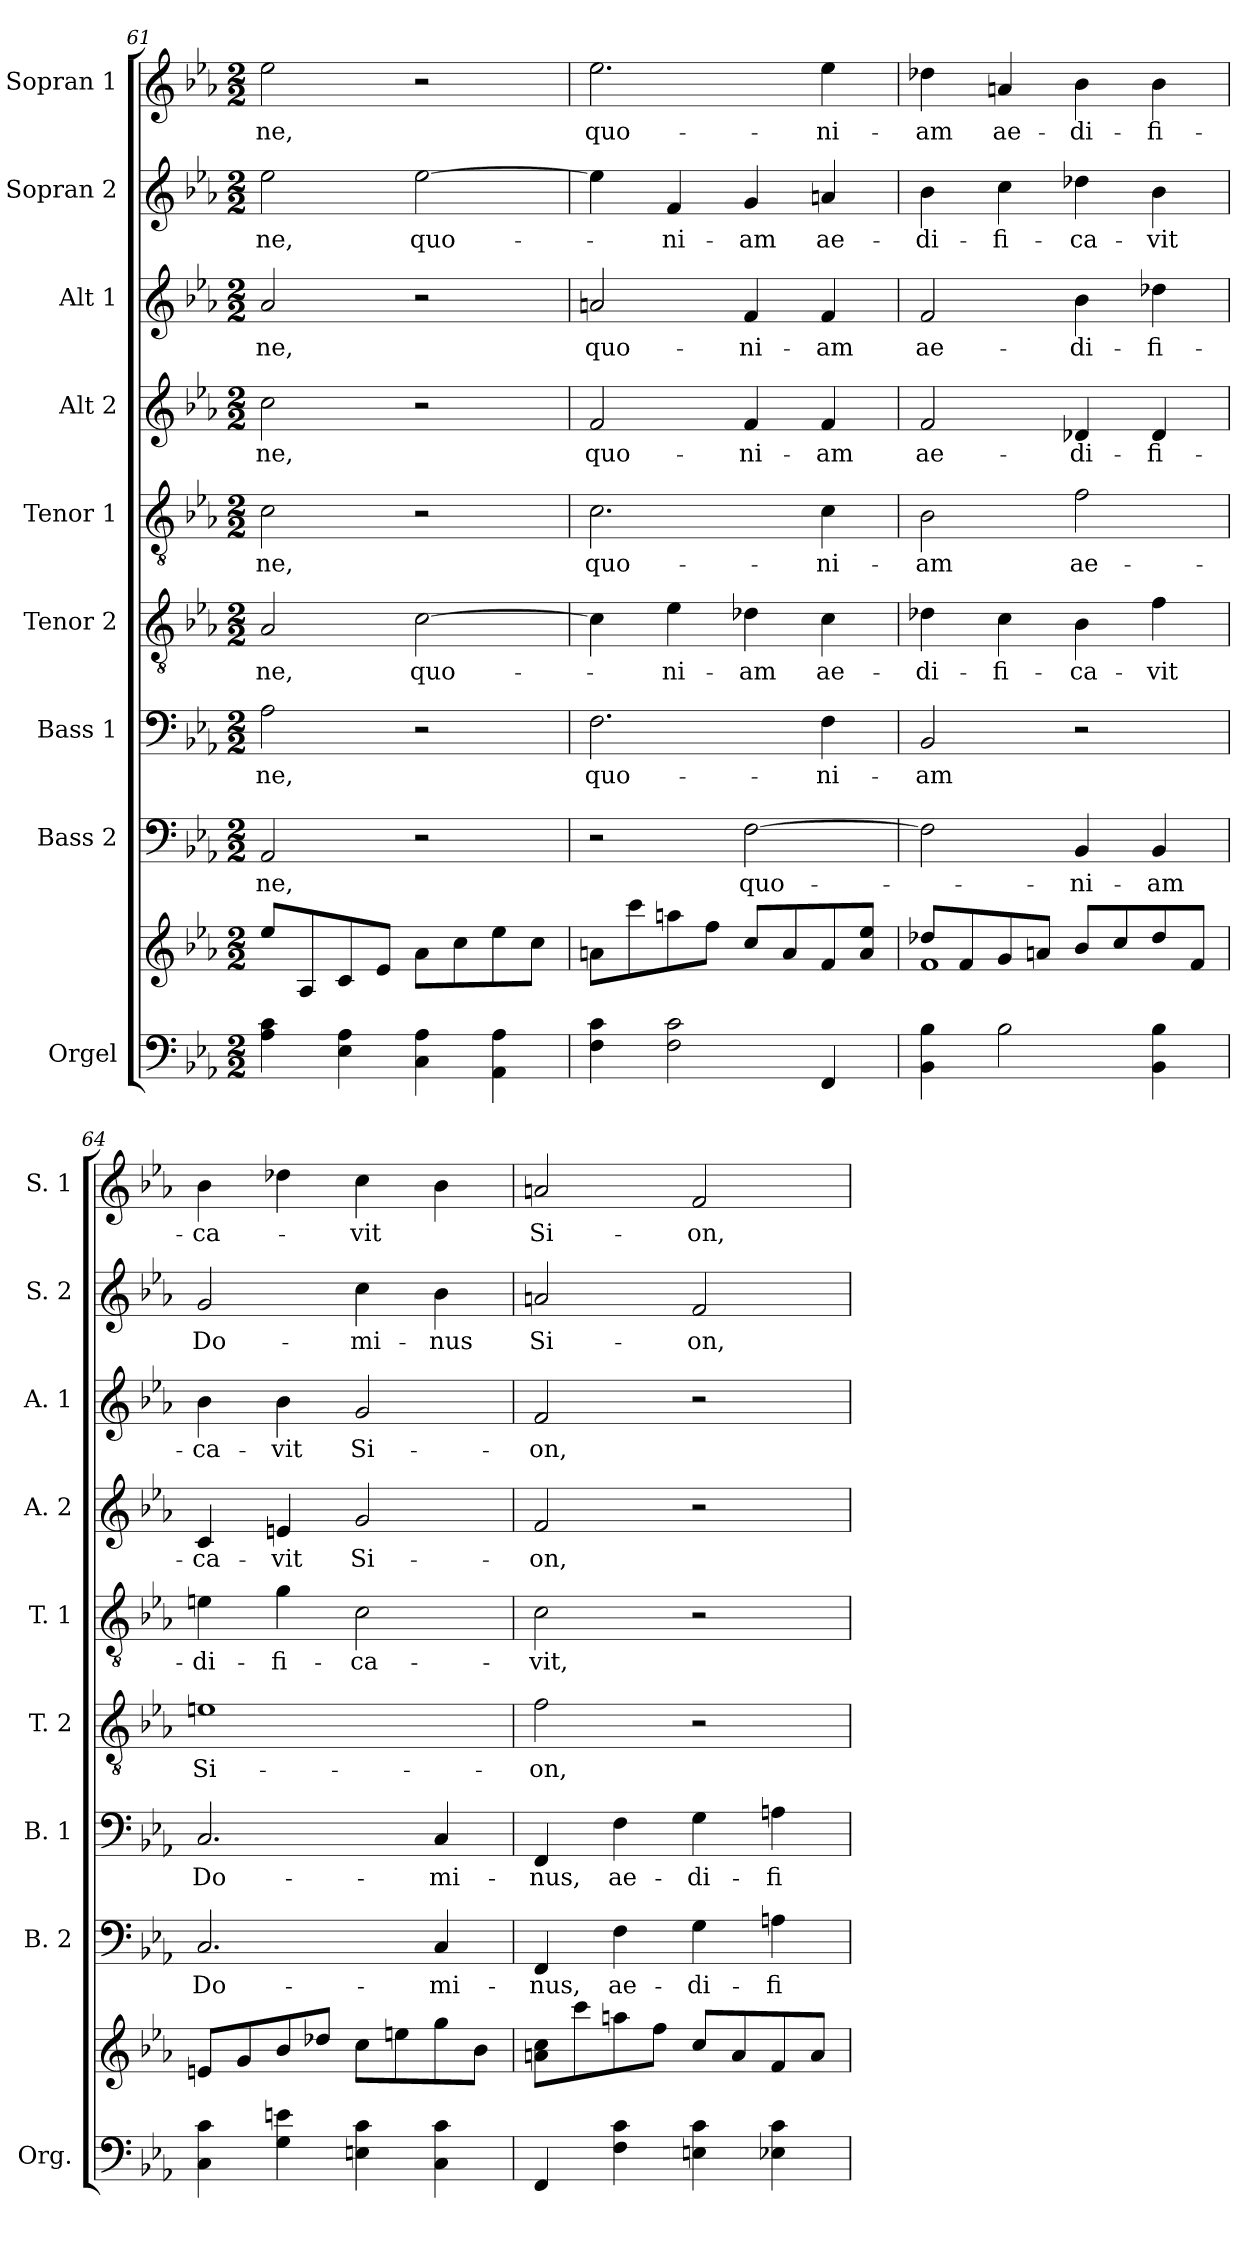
**kern	**kern	**kern	**text	**kern	**text	**kern	**text	**kern	**text	**kern	**text	**kern	**text	**kern	**text	**kern	**text
*part9	*part9	*part8	*part8	*part7	*part7	*part6	*part6	*part5	*part5	*part4	*part4	*part3	*part3	*part2	*part2	*part1	*part1
*staff10	*staff9	*staff8	*staff8	*staff7	*staff7	*staff6	*staff6	*staff5	*staff5	*staff4	*staff4	*staff3	*staff3	*staff2	*staff2	*staff1	*staff1
*I"Orgel	*	*I"Bass 2	*	*I"Bass 1	*	*I"Tenor 2	*	*I"Tenor 1	*	*I"Alt 2	*	*I"Alt 1	*	*I"Sopran 2	*	*I"Sopran 1	*
*I'Org.	*	*I'B. 2	*	*I'B. 1	*	*I'T. 2	*	*I'T. 1	*	*I'A. 2	*	*I'A. 1	*	*I'S. 2	*	*I'S. 1	*
*clefF4	*clefG2	*clefF4	*	*clefF4	*	*clefGv2	*	*clefGv2	*	*clefG2	*	*clefG2	*	*clefG2	*	*clefG2	*
*k[b-e-a-]	*k[b-e-a-]	*k[b-e-a-]	*	*k[b-e-a-]	*	*k[b-e-a-]	*	*k[b-e-a-]	*	*k[b-e-a-]	*	*k[b-e-a-]	*	*k[b-e-a-]	*	*k[b-e-a-]	*
*E-:	*E-:	*E-:	*	*E-:	*	*E-:	*	*E-:	*	*E-:	*	*E-:	*	*E-:	*	*E-:	*
*M2/2	*M2/2	*M2/2	*	*M2/2	*	*M2/2	*	*M2/2	*	*M2/2	*	*M2/2	*	*M2/2	*	*M2/2	*
=61	=61	=61	=61	=61	=61	=61	=61	=61	=61	=61	=61	=61	=61	=61	=61	=61	=61
!	!	!	!LO:LY:b	!	!LO:LY:b	!	!LO:LY:b	!	!LO:LY:b	!	!LO:LY:b	!	!LO:LY:b	!	!LO:LY:b	!	!LO:LY:b
4A-\ 4c\	8ee-/L	2AA-/	-ne,	2A-\	-ne,	2A-/	-ne,	2c\	-ne,	2cc\	-ne,	2a-/	-ne,	2ee-\	-ne,	2ee-\	-ne,
.	8A-/	.	.	.	.	.	.	.	.	.	.	.	.	.	.	.	.
4E-\ 4A-\	8c/	.	.	.	.	.	.	.	.	.	.	.	.	.	.	.	.
.	8e-/J	.	.	.	.	.	.	.	.	.	.	.	.	.	.	.	.
!	!	!	!	!	!	!	!LO:LY:b	!	!	!	!	!	!	!	!LO:LY:b	!	!
4C\ 4A-\	8a-\L	2r	.	2r	.	[2c\	quo-	2r	.	2r	.	2r	.	[2ee-\	quo-	2r	.
.	8cc\	.	.	.	.	.	.	.	.	.	.	.	.	.	.	.	.
4AA-\ 4A-\	8ee-\	.	.	.	.	.	.	.	.	.	.	.	.	.	.	.	.
.	8cc\J	.	.	.	.	.	.	.	.	.	.	.	.	.	.	.	.
!!LO:PB:g=z
=62	=62	=62	=62	=62	=62	=62	=62	=62	=62	=62	=62	=62	=62	=62	=62	=62	=62
!	!	!	!	!	!LO:LY:b	!	!	!	!LO:LY:b	!	!LO:LY:b	!	!LO:LY:b	!	!	!	!LO:LY:b
4F\ 4c\	8an\L	2r	.	2.F\	quo-	4c\]	.	2.c\	quo-	2f/	quo-	2an/	quo-	4ee-\]	.	2.ee-\	quo-
.	8ccc\	.	.	.	.	.	.	.	.	.	.	.	.	.	.	.	.
!	!	!	!	!	!	!	!LO:LY:b	!	!	!	!	!	!	!	!LO:LY:b	!	!
2F\ 2c\	8aan\	.	.	.	.	4e-\	-ni-	.	.	.	.	.	.	4f/	-ni-	.	.
.	8ff\J	.	.	.	.	.	.	.	.	.	.	.	.	.	.	.	.
!	!	!	!LO:LY:b	!	!	!	!LO:LY:b	!	!	!	!LO:LY:b	!	!LO:LY:b	!	!LO:LY:b	!	!
.	8cc/L	[2F\	quo-	.	.	4d-X\	-am	.	.	4f/	-ni-	4f/	-ni-	4g/	-am	.	.
.	8a/	.	.	.	.	.	.	.	.	.	.	.	.	.	.	.	.
!	!	!	!	!	!LO:LY:b	!	!LO:LY:b	!	!LO:LY:b	!	!LO:LY:b	!	!LO:LY:b	!	!LO:LY:b	!	!LO:LY:b
4FF/	8f/	.	.	4F\	-ni-	4c\	ae-	4c\	-ni-	4f/	-am	4f/	-am	4an/	ae-	4ee-\	-ni-
.	8a/ 8ee-/J	.	.	.	.	.	.	.	.	.	.	.	.	.	.	.	.
=63	=63	=63	=63	=63	=63	=63	=63	=63	=63	=63	=63	=63	=63	=63	=63	=63	=63
*	*^	*	*	*	*	*	*	*	*	*	*	*	*	*	*	*	*
!	!	!	!	!	!	!LO:LY:b	!	!LO:LY:b	!	!LO:LY:b	!	!LO:LY:b	!	!LO:LY:b	!	!LO:LY:b	!	!LO:LY:b
4BB-\ 4B-\	8dd-X/L	1f	2F\]	.	2BB-/	-am	4d-X\	-di-	2B-\	-am	2f/	ae-	2f/	ae-	4b-\	-di-	4dd-X\	-am
.	8f/	.	.	.	.	.	.	.	.	.	.	.	.	.	.	.	.	.
!	!	!	!	!	!	!	!	!LO:LY:b	!	!	!	!	!	!	!	!LO:LY:b	!	!LO:LY:b
2B-\	8g/	.	.	.	.	.	4c\	-fi-	.	.	.	.	.	.	4cc\	-fi-	4an/	ae-
.	8an/J	.	.	.	.	.	.	.	.	.	.	.	.	.	.	.	.	.
!	!	!	!	!LO:LY:b	!	!	!	!LO:LY:b	!	!LO:LY:b	!	!LO:LY:b	!	!LO:LY:b	!	!LO:LY:b	!	!LO:LY:b
.	8b-/L	.	4BB-/	-ni-	2r	.	4B-\	-ca-	2f\	ae-	4d-X/	-di-	4b-\	-di-	4dd-X\	-ca-	4b-\	-di-
.	8cc/	.	.	.	.	.	.	.	.	.	.	.	.	.	.	.	.	.
!	!	!	!	!LO:LY:b	!	!	!	!LO:LY:b	!	!	!	!LO:LY:b	!	!LO:LY:b	!	!LO:LY:b	!	!LO:LY:b
4BB-\ 4B-\	8dd-/	.	4BB-/	-am	.	.	4f\	-vit	.	.	4d-/	-fi-	4dd-X\	-fi-	4b-\	-vit	4b-\	-fi-
.	8f/J	.	.	.	.	.	.	.	.	.	.	.	.	.	.	.	.	.
*	*v	*v	*	*	*	*	*	*	*	*	*	*	*	*	*	*	*	*
=64	=64	=64	=64	=64	=64	=64	=64	=64	=64	=64	=64	=64	=64	=64	=64	=64	=64
!	!	!	!LO:LY:b	!	!LO:LY:b	!	!LO:LY:b	!	!LO:LY:b	!	!LO:LY:b	!	!LO:LY:b	!	!LO:LY:b	!	!LO:LY:b
4C\ 4c\	8en/L	2.C/	Do-	2.C/	Do-	1en	Si-	4en\	-di-	4c/	-ca-	4b-\	-ca-	2g/	Do-	4b-\	-ca-
.	8g/	.	.	.	.	.	.	.	.	.	.	.	.	.	.	.	.
!	!	!	!	!	!	!	!	!	!LO:LY:b	!	!LO:LY:b	!	!LO:LY:b	!	!	!	!
4G\ 4en\	8b-/	.	.	.	.	.	.	4g\	-fi-	4en/	-vit	4b-\	-vit	.	.	4dd-X\	.
.	8dd-X/J	.	.	.	.	.	.	.	.	.	.	.	.	.	.	.	.
!	!	!	!	!	!	!	!	!	!LO:LY:b	!	!LO:LY:b	!	!LO:LY:b	!	!LO:LY:b	!	!LO:LY:b
4En\ 4c\	8cc\L	.	.	.	.	.	.	2c\	-ca-	2g/	Si-	2g/	Si-	4cc\	-mi-	4cc\	-vit
.	8een\	.	.	.	.	.	.	.	.	.	.	.	.	.	.	.	.
!	!	!	!LO:LY:b	!	!LO:LY:b	!	!	!	!	!	!	!	!	!	!LO:LY:b	!	!
4C\ 4c\	8gg\	4C/	-mi-	4C/	-mi-	.	.	.	.	.	.	.	.	4b-\	-nus	4b-\	.
.	8b-\J	.	.	.	.	.	.	.	.	.	.	.	.	.	.	.	.
=65	=65	=65	=65	=65	=65	=65	=65	=65	=65	=65	=65	=65	=65	=65	=65	=65	=65
!	!	!	!LO:LY:b	!	!LO:LY:b	!	!LO:LY:b	!	!LO:LY:b	!	!LO:LY:b	!	!LO:LY:b	!	!LO:LY:b	!	!LO:LY:b
4FF/	8an\ 8cc\L	4FF/	-nus,	4FF/	-nus,	2f\	-on,	2c\	-vit,	2f/	-on,	2f/	-on,	2an/	Si-	2an/	Si-
.	8ccc\	.	.	.	.	.	.	.	.	.	.	.	.	.	.	.	.
!	!	!	!LO:LY:b	!	!LO:LY:b	!	!	!	!	!	!	!	!	!	!	!	!
4F\ 4c\	8aan\	4F\	ae-	4F\	ae-	.	.	.	.	.	.	.	.	.	.	.	.
.	8ff\J	.	.	.	.	.	.	.	.	.	.	.	.	.	.	.	.
!	!	!	!LO:LY:b	!	!LO:LY:b	!	!	!	!	!	!	!	!	!	!LO:LY:b	!	!LO:LY:b
4En\ 4c\	8cc/L	4G\	-di-	4G\	-di-	2r	.	2r	.	2r	.	2r	.	2f/	-on,	2f/	-on,
.	8a/	.	.	.	.	.	.	.	.	.	.	.	.	.	.	.	.
!	!	!	!LO:LY:b	!	!LO:LY:b	!	!	!	!	!	!	!	!	!	!	!	!
4E-X\ 4c\	8f/	4An\	-fi-	4An\	-fi-	.	.	.	.	.	.	.	.	.	.	.	.
.	8a/J	.	.	.	.	.	.	.	.	.	.	.	.	.	.	.	.
=	=	=	=	=	=	=	=	=	=	=	=	=	=	=	=	=	=
*-	*-	*-	*-	*-	*-	*-	*-	*-	*-	*-	*-	*-	*-	*-	*-	*-	*-
